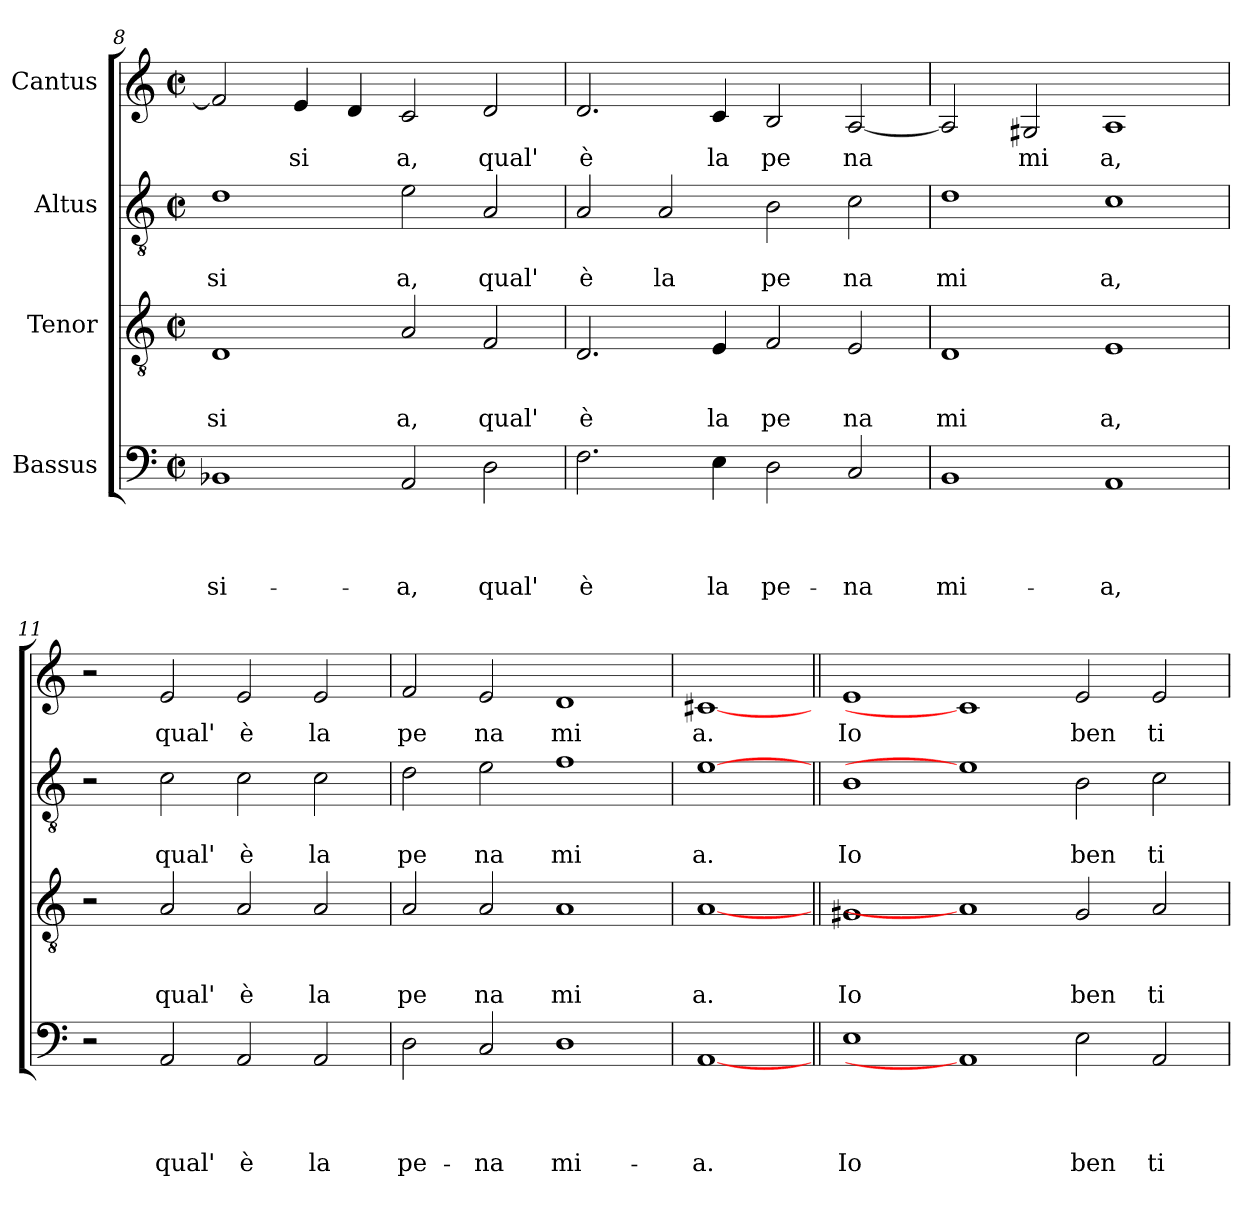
**kern	**text	**text	**text	**text	**kern	**text	**text	**text	**kern	**text	**text	**kern	**text
*part4	*part4	*part4	*part4	*part4	*part3	*part3	*part3	*part3	*part2	*part2	*part2	*part1	*part1
*staff4	*staff4	*staff4	*staff4	*staff4	*staff3	*staff3	*staff3	*staff3	*staff2	*staff2	*staff2	*staff1	*staff1
*I"Bassus	*	*	*	*	*I"Tenor	*	*	*	*I"Altus	*	*	*I"Cantus	*
!!LO:LB:g=z
*clefF4	*	*	*	*	*clefGv2	*	*	*	*clefGv2	*	*	*clefG2	*
*k[]	*	*	*	*	*k[]	*	*	*	*k[]	*	*	*k[]	*
*C:	*	*	*	*	*C:	*	*	*	*C:	*	*	*C:	*
*M2/2	*	*	*	*	*M2/2	*	*	*	*M2/2	*	*	*M2/2	*
*met(c|)	*	*	*	*	*met(c|)	*	*	*	*met(c|)	*	*	*met(c|)	*
=8	=8	=8	=8	=8	=8	=8	=8	=8	=8	=8	=8	=8	=8
!	!	!	!	!LO:LY:b	!	!	!	!LO:LY:b	!	!	!LO:LY:b	!	!
1BB-X	.	.	.	si-	1D	.	.	-si	1d	.	si	2f/]	.
!	!	!	!	!	!	!	!	!	!	!	!	!	!LO:LY:b
.	.	.	.	.	.	.	.	.	.	.	.	4e/	si
.	.	.	.	.	.	.	.	.	.	.	.	4d/	.
!	!	!	!	!LO:LY:b	!	!	!	!LO:LY:b	!	!	!LO:LY:b	!	!LO:LY:b
2AA/	.	.	.	-a,	2A/	.	.	a,	2e\	.	a,	2c/	a,
!	!	!	!	!LO:LY:b	!	!	!	!LO:LY:b	!	!	!LO:LY:b	!	!LO:LY:b
2D\	.	.	.	qual'	2F/	.	.	qual'	2A/	.	qual'	2d/	qual'
=9	=9	=9	=9	=9	=9	=9	=9	=9	=9	=9	=9	=9	=9
!	!	!	!	!LO:LY:b	!	!	!	!LO:LY:b	!	!	!LO:LY:b	!	!LO:LY:b
2.F\	.	.	.	è	2.D/	.	.	è	2A/	.	è	2.d/	è
!	!	!	!	!	!	!	!	!	!	!	!LO:LY:b	!	!
.	.	.	.	.	.	.	.	.	2A/	.	la	.	.
!	!	!	!	!LO:LY:b	!	!	!	!LO:LY:b	!	!	!	!	!LO:LY:b
4E\	.	.	.	la	4E/	.	.	la	.	.	.	4c/	la
!	!	!	!	!LO:LY:b	!	!	!	!LO:LY:b	!	!	!LO:LY:b	!	!LO:LY:b
2D\	.	.	.	pe-	2F/	.	.	pe	2B\	.	pe	2B/	pe
!	!	!	!	!LO:LY:b	!	!	!	!LO:LY:b	!	!	!LO:LY:b	!	!LO:LY:b
2C/	.	.	.	-na	2E/	.	.	na	2c\	.	na	[<2A/	na
=10	=10	=10	=10	=10	=10	=10	=10	=10	=10	=10	=10	=10	=10
!	!	!	!	!LO:LY:b	!	!	!	!LO:LY:b	!	!	!LO:LY:b	!	!
1BB	.	.	.	mi-	1D	.	.	mi	1d	.	mi	2A/]	.
!	!	!	!	!	!	!	!	!	!	!	!	!	!LO:LY:b
.	.	.	.	.	.	.	.	.	.	.	.	2G#/	mi
!	!	!	!	!LO:LY:b	!	!	!	!LO:LY:b	!	!	!LO:LY:b	!	!LO:LY:b
1AA	.	.	.	-a,	1E	.	.	a,	1c	.	a,	1A	a,
=11	=11	=11	=11	=11	=11	=11	=11	=11	=11	=11	=11	=11	=11
2r	.	.	.	.	2r	.	.	.	2r	.	.	2r	.
!	!	!	!	!LO:LY:b	!	!	!	!LO:LY:b	!	!	!LO:LY:b	!	!LO:LY:b
2AA/	.	.	.	qual'	2A/	.	.	qual'	2c\	.	qual'	2e/	qual'
!	!	!	!	!LO:LY:b	!	!	!	!LO:LY:b	!	!	!LO:LY:b	!	!LO:LY:b
2AA/	.	.	.	è	2A/	.	.	è	2c\	.	è	2e/	è
!	!	!	!	!LO:LY:b	!	!	!	!LO:LY:b	!	!	!LO:LY:b	!	!LO:LY:b
2AA/	.	.	.	la	2A/	.	.	la	2c\	.	la	2e/	la
=12	=12	=12	=12	=12	=12	=12	=12	=12	=12	=12	=12	=12	=12
!	!	!	!	!LO:LY:b	!	!	!	!LO:LY:b	!	!	!LO:LY:b	!	!LO:LY:b
2D\	.	.	.	pe-	2A/	.	.	pe	2d\	.	pe	2f/	pe
!	!	!	!	!LO:LY:b	!	!	!	!LO:LY:b	!	!	!LO:LY:b	!	!LO:LY:b
2C/	.	.	.	-na	2A/	.	.	na	2e\	.	na	2e/	na
!	!	!	!	!LO:LY:b	!	!	!	!LO:LY:b	!	!	!LO:LY:b	!	!LO:LY:b
1D	.	.	.	mi-	1A	.	.	mi	1f	.	mi	1d	mi
=13	=13	=13	=13	=13	=13	=13	=13	=13	=13	=13	=13	=13	=13
!	!	!	!	!LO:LY:b	!	!	!	!LO:LY:b	!	!	!LO:LY:b	!	!LO:LY:b
[1AA	.	.	.	-a.	[1A	.	.	a.	[1e	.	a.	[1c#	a.
=14||	=14||	=14||	=14||	=14||	=14||	=14||	=14||	=14||	=14||	=14||	=14||	=14||	=14||
!	!	!	!	!LO:LY:b	!	!	!	!LO:LY:b	!	!	!LO:LY:b	!	!LO:LY:b
1E	.	.	.	Io	1G#	.	.	Io	1B	.	Io	1e	Io
1AA]	.	.	.	.	1A]	.	.	.	1e]	.	.	1c#]	.
!	!	!	!	!LO:LY:b	!	!	!	!LO:LY:b	!	!	!LO:LY:b	!	!LO:LY:b
2E\	.	.	.	ben	2G#/	.	.	ben	2B\	.	ben	2e/	ben
!	!	!	!	!LO:LY:b	!	!	!	!LO:LY:b	!	!	!LO:LY:b	!	!LO:LY:b
2AA/	.	.	.	ti	2A/	.	.	ti	2c\	.	ti	2e/	ti
=	=	=	=	=	=	=	=	=	=	=	=	=	=
*-	*-	*-	*-	*-	*-	*-	*-	*-	*-	*-	*-	*-	*-
